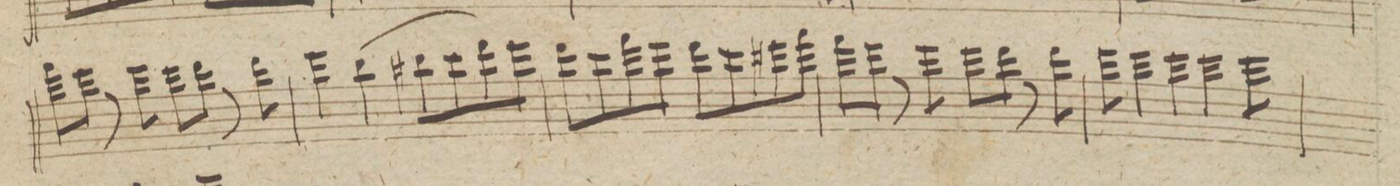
**kern	**dynam
*I"Violino 1mo	*
*clefG2	*
*k[f#c#g#d#]	*
*met(c|)	*
*M2/2	*
8fff#\L	.
8eee\J	.
8r	.
8eee\	.
8eee\L	.
8ddd#\J	.
8r	.
8ddd#\	.
=100	=100
4eee\	.
(4bb\	.
8bb#X\L	.
8ccc#\	.
8ddd#\)	.
8eee\J	.
=101	=101
8ddd#\L	.
8ccc#\	.
8fff#\	.
8eee\J	.
8ddd#\L	.
8ccc#\	.
8eee#X\	.
8fff#\J	.
=102	=102
8fff#\L	.
8eee\J	.
8r	.
8eee\	.
8eee\L	.
8ddd#\J	.
8r	.
8ddd#\	.
=103	=103
8eee\	.
4eee\	.
4eee\	.
4eee\	.
8eee\	.
=104	=104
*-	*-
